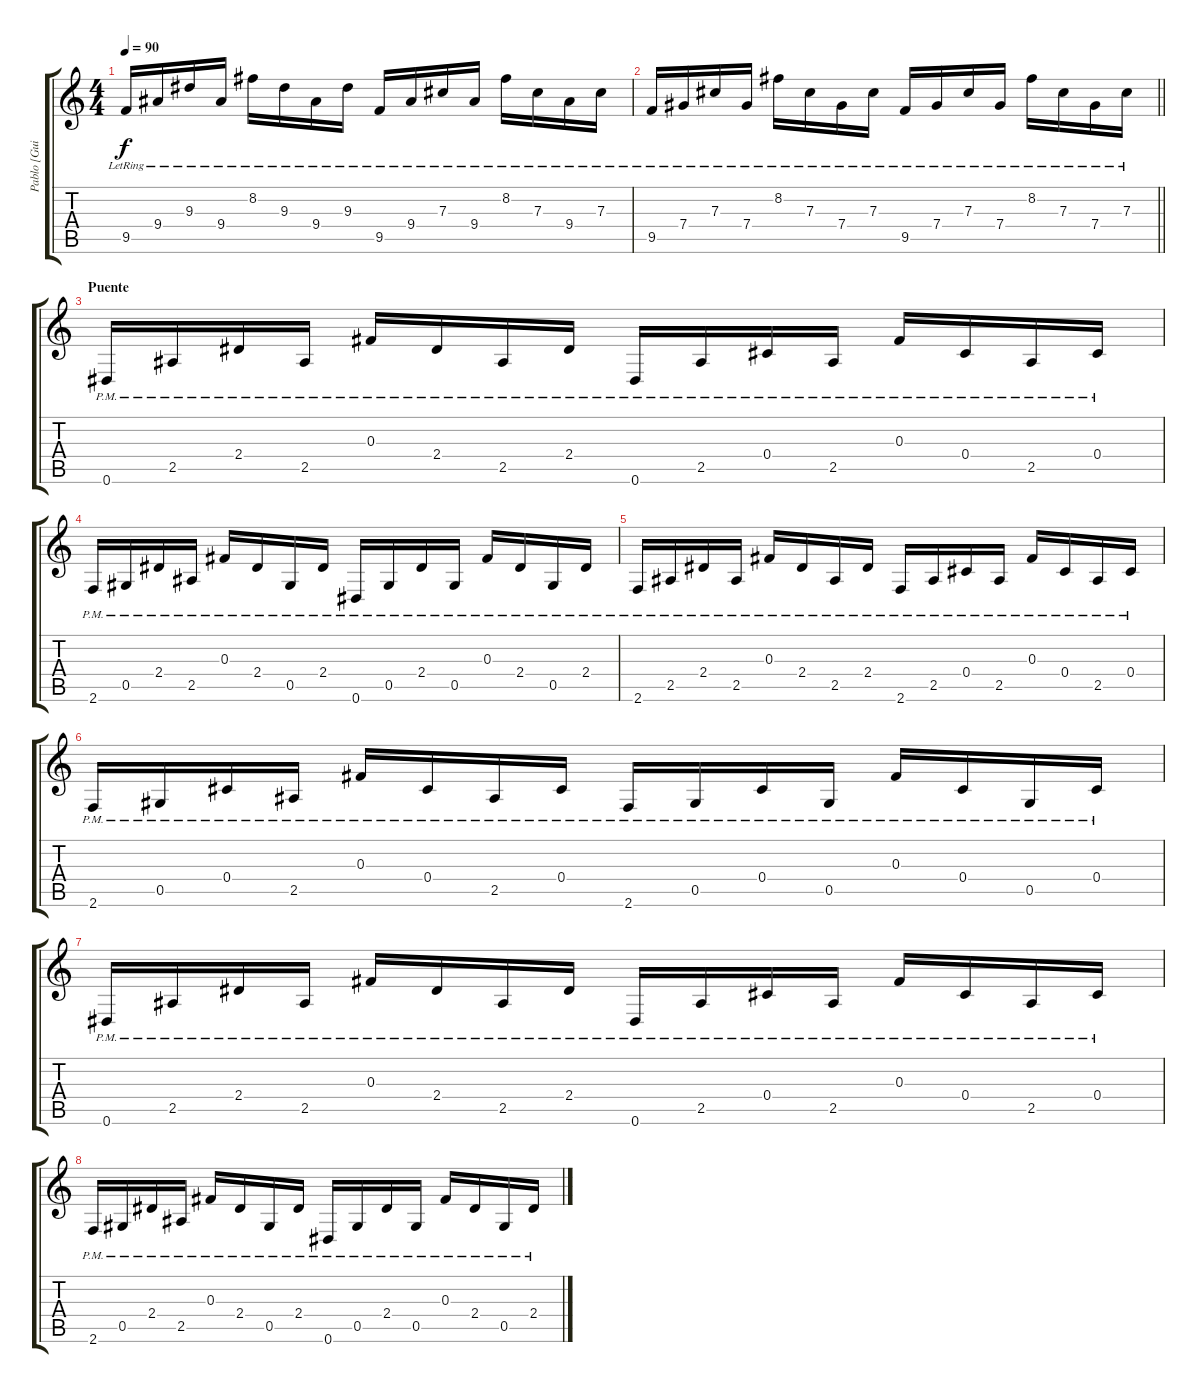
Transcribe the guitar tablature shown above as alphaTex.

\track ("Pablo [Guitar 1]" "Pablo [Gui") {instrument acousticguitarsteel}
\staff {score tabs}
\tuning (Eb4 Bb3 Gb3 Db3 Ab2 Eb2) {hide}
\ts (4 4)
\tempo 90
\clef g2
\ks c
9.5{lr}.16{dy f} 9.4{lr}.16 9.3{lr}.16 9.4{lr}.16 8.2{lr}.16 9.3{lr}.16 9.4{lr}.16 9.3{lr}.16 9.5{lr}.16 9.4{lr}.16 7.3{lr}.16 9.4{lr}.16 8.2{lr}.16 7.3{lr}.16 9.4{lr}.16 7.3{lr}.16 |
\barLineRight lightlight
9.5{lr}.16 7.4{lr}.16 7.3{lr}.16 7.4{lr}.16 8.2{lr}.16 7.3{lr}.16 7.4{lr}.16 7.3{lr}.16 9.5{lr}.16 7.4{lr}.16 7.3{lr}.16 7.4{lr}.16 8.2{lr}.16 7.3{lr}.16 7.4{lr}.16 7.3{lr}.16 |
\section ("" "Puente")
0.6{pm}.16{instrument distortionguitar} 2.5{pm}.16 2.4{pm}.16 2.5{pm}.16 0.3{pm}.16 2.4{pm}.16 2.5{pm}.16 2.4{pm}.16 0.6{pm}.16 2.5{pm}.16 0.4{pm}.16 2.5{pm}.16 0.3{pm}.16 0.4{pm}.16 2.5{pm}.16 0.4{pm}.16 |
2.6{pm}.16 0.5{pm}.16 2.4{pm}.16 2.5{pm}.16 0.3{pm}.16 2.4{pm}.16 0.5{pm}.16 2.4{pm}.16 0.6{pm}.16 0.5{pm}.16 2.4{pm}.16 0.5{pm}.16 0.3{pm}.16 2.4{pm}.16 0.5{pm}.16 2.4{pm}.16 |
2.6{pm}.16 2.5{pm}.16 2.4{pm}.16 2.5{pm}.16 0.3{pm}.16 2.4{pm}.16 2.5{pm}.16 2.4{pm}.16 2.6{pm}.16 2.5{pm}.16 0.4{pm}.16 2.5{pm}.16 0.3{pm}.16 0.4{pm}.16 2.5{pm}.16 0.4{pm}.16 |
2.6{pm}.16 0.5{pm}.16 0.4{pm}.16 2.5{pm}.16 0.3{pm}.16 0.4{pm}.16 2.5{pm}.16 0.4{pm}.16 2.6{pm}.16 0.5{pm}.16 0.4{pm}.16 0.5{pm}.16 0.3{pm}.16 0.4{pm}.16 0.5{pm}.16 0.4{pm}.16 |
0.6{pm}.16 2.5{pm}.16 2.4{pm}.16 2.5{pm}.16 0.3{pm}.16 2.4{pm}.16 2.5{pm}.16 2.4{pm}.16 0.6{pm}.16 2.5{pm}.16 0.4{pm}.16 2.5{pm}.16 0.3{pm}.16 0.4{pm}.16 2.5{pm}.16 0.4{pm}.16 |
2.6{pm}.16 0.5{pm}.16 2.4{pm}.16 2.5{pm}.16 0.3{pm}.16 2.4{pm}.16 0.5{pm}.16 2.4{pm}.16 0.6{pm}.16 0.5{pm}.16 2.4{pm}.16 0.5{pm}.16 0.3{pm}.16 2.4{pm}.16 0.5{pm}.16 2.4{pm}.16
